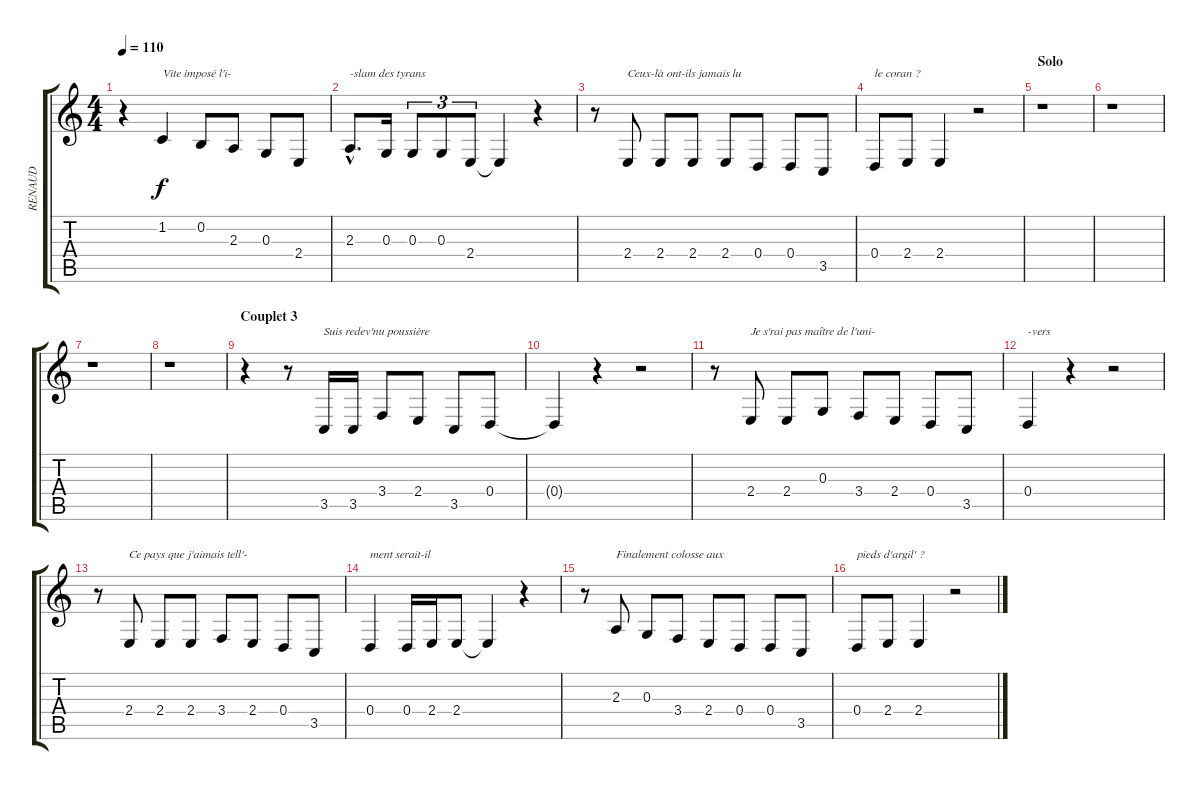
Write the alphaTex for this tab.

\track ("RENAUD" "RENAUD") {instrument acousticgrandpiano}
\staff {score tabs}
\tuning (E4 B3 G3 D3 A2 E2) {hide}
\ts (4 4)
\tempo 110
\clef g2
\ks c
r.4{dy f} 1.2.4{txt "Vite imposé l'i-"} 0.2.8 2.3.8 0.3.8 2.4.8 |
2.3{hac}.8{d txt "-slam des tyrans"} 0.3.16 0.3.8{tu (3 2)} 0.3.8{tu (3 2)} 2.4.8{tu (3 2)} 2.4{t}.4 r.4 |
r.8 2.4.8{txt "Ceux-là ont-ils jamais lu"} 2.4.8 2.4.8 2.4.8 0.4.8 0.4.8 3.5.8 |
0.4.8{txt "le coran ?"} 2.4.8 2.4.4 r.2 |
\section ("" "Solo")
r.1 |
r.1 |
r.1 |
r.1 |
\section ("" "Couplet 3")
r.4 r.8 3.5.16{txt "Suis redev'nu poussière"} 3.5.16 3.4.8 2.4.8 3.5.8 0.4.8 |
0.4{t}.4 r.4 r.2 |
r.8 2.4.8{txt "Je s'rai pas maître de l'uni-"} 2.4.8 0.3.8 3.4.8 2.4.8 0.4.8 3.5.8 |
0.4.4{txt "-vers"} r.4 r.2 |
r.8 2.4.8{txt "Ce pays que j'aimais tell'-"} 2.4.8 2.4.8 3.4.8 2.4.8 0.4.8 3.5.8 |
0.4.4{txt "ment serait-il"} 0.4.16 2.4.16 2.4.8 2.4{t}.4 r.4 |
r.8 2.3.8{txt "Finalement colosse aux"} 0.3.8 3.4.8 2.4.8 0.4.8 0.4.8 3.5.8 |
0.4.8{txt "pieds d'argil' ?"} 2.4.8 2.4.4 r.2
